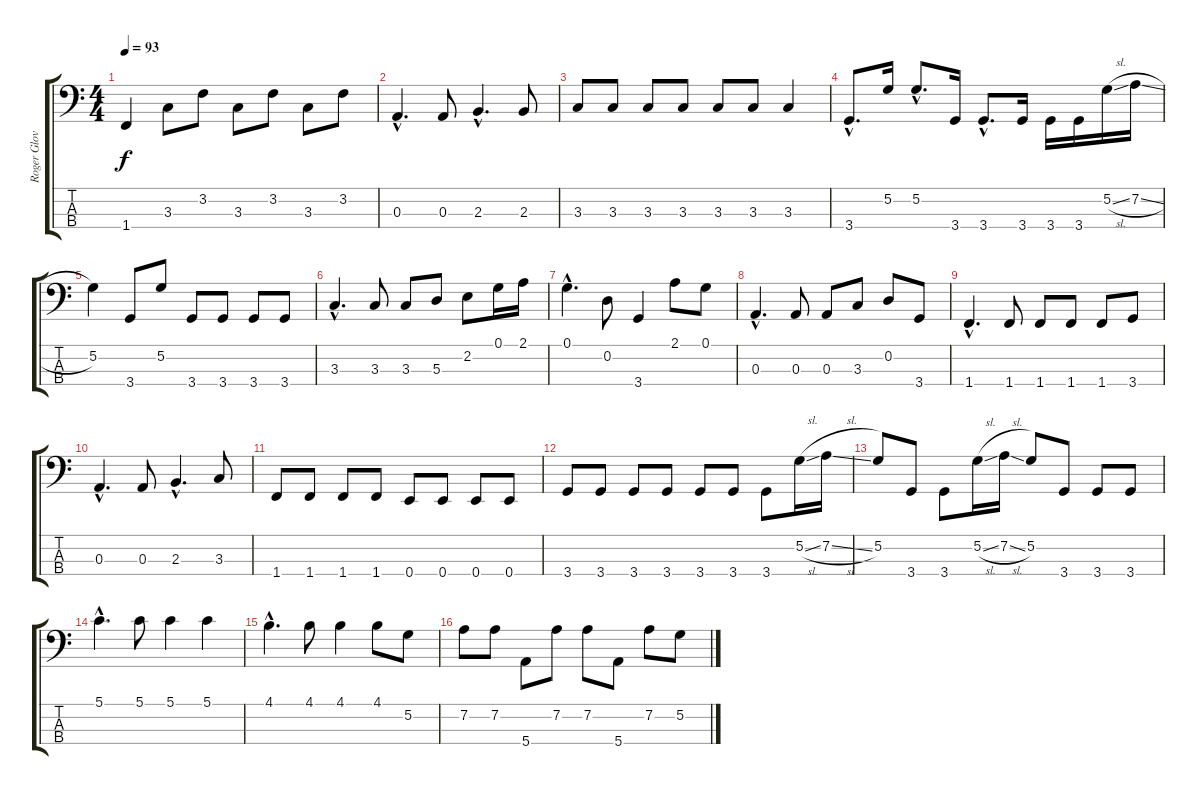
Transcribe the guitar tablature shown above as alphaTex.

\track ("Roger Glover (bass guitar)" "Roger Glov") {instrument electricbassfinger}
\staff {score tabs}
\tuning (G2 D2 A1 E1) {hide}
\ts (4 4)
\tempo 93
\clef f4
\ks c
1.4.4{dy f} 3.3.8 3.2.8 3.3.8 3.2.8 3.3.8 3.2.8 |
0.3{hac}.4{d} 0.3.8 2.3{hac}.4{d} 2.3.8 |
3.3.8 3.3.8 3.3.8 3.3.8 3.3.8 3.3.8 3.3.4 |
3.4{hac}.8{d} 5.2.16 5.2{hac}.8{d} 3.4.16 3.4{hac}.8{d} 3.4.16 3.4.16 3.4.16 5.2{sl}.16 7.2{sl}.16 |
5.2.4 3.4.8 5.2.8 3.4.8 3.4.8 3.4.8 3.4.8 |
3.3{hac}.4{d} 3.3.8 3.3.8 5.3.8 2.2.8 0.1.16 2.1.16 |
0.1{hac}.4{d} 0.2.8 3.4.4 2.1.8 0.1.8 |
0.3{hac}.4{d} 0.3.8 0.3.8 3.3.8 0.2.8 3.4.8 |
1.4{hac}.4{d} 1.4.8 1.4.8 1.4.8 1.4.8 3.4.8 |
0.3{hac}.4{d} 0.3.8 2.3{hac}.4{d} 3.3.8 |
1.4.8 1.4.8 1.4.8 1.4.8 0.4.8 0.4.8 0.4.8 0.4.8 |
3.4.8 3.4.8 3.4.8 3.4.8 3.4.8 3.4.8 3.4.8 5.2{sl}.16 7.2{sl}.16 |
5.2.8 3.4.8 3.4.8 5.2{sl}.16 7.2{sl}.16 5.2.8 3.4.8 3.4.8 3.4.8 |
5.1{hac}.4{d} 5.1.8 5.1.4 5.1.4 |
4.1{hac}.4{d} 4.1.8 4.1.4 4.1.8 5.2.8 |
7.2.8 7.2.8 5.4.8 7.2.8 7.2.8 5.4.8 7.2.8 5.2.8
